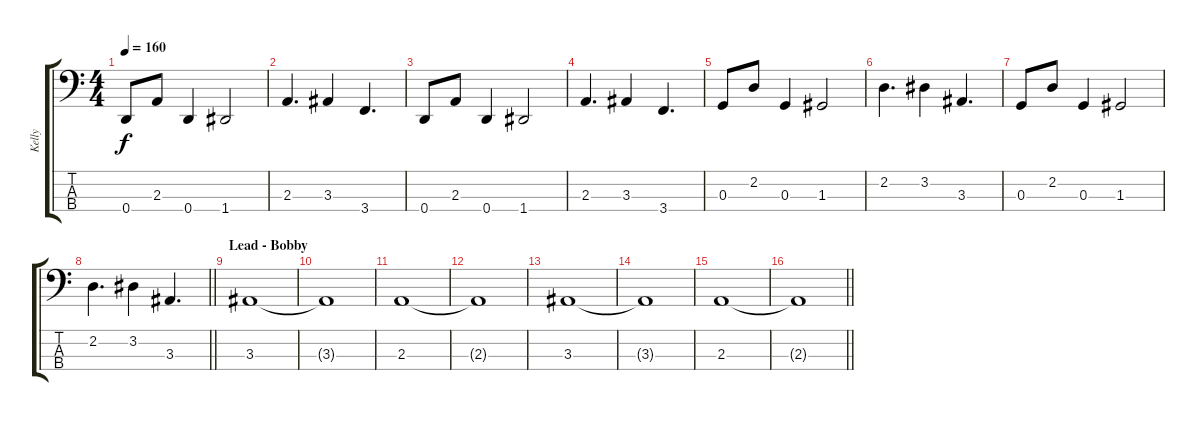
\track ("Kelly" "Kelly") {instrument electricbasspick}
\staff {score tabs}
\tuning (F2 C2 G1 D1) {hide}
\ts (4 4)
\tempo 160
\clef f4
\ks c
0.4.8{dy f} 2.3.8 0.4.4 1.4.2 |
2.3.4{d} 3.3.4 3.4.4{d} |
0.4.8 2.3.8 0.4.4 1.4.2 |
2.3.4{d} 3.3.4 3.4.4{d} |
0.3.8 2.2.8 0.3.4 1.3.2 |
2.2.4{d} 3.2.4 3.3.4{d} |
0.3.8 2.2.8 0.3.4 1.3.2 |
\barLineRight lightlight
2.2.4{d} 3.2.4 3.3.4{d} |
\section ("" "Lead - Bobby")
3.3.1 |
3.3{t}.1 |
2.3.1 |
2.3{t}.1 |
3.3.1 |
3.3{t}.1 |
2.3.1 |
\barLineRight lightlight
2.3{t}.1
